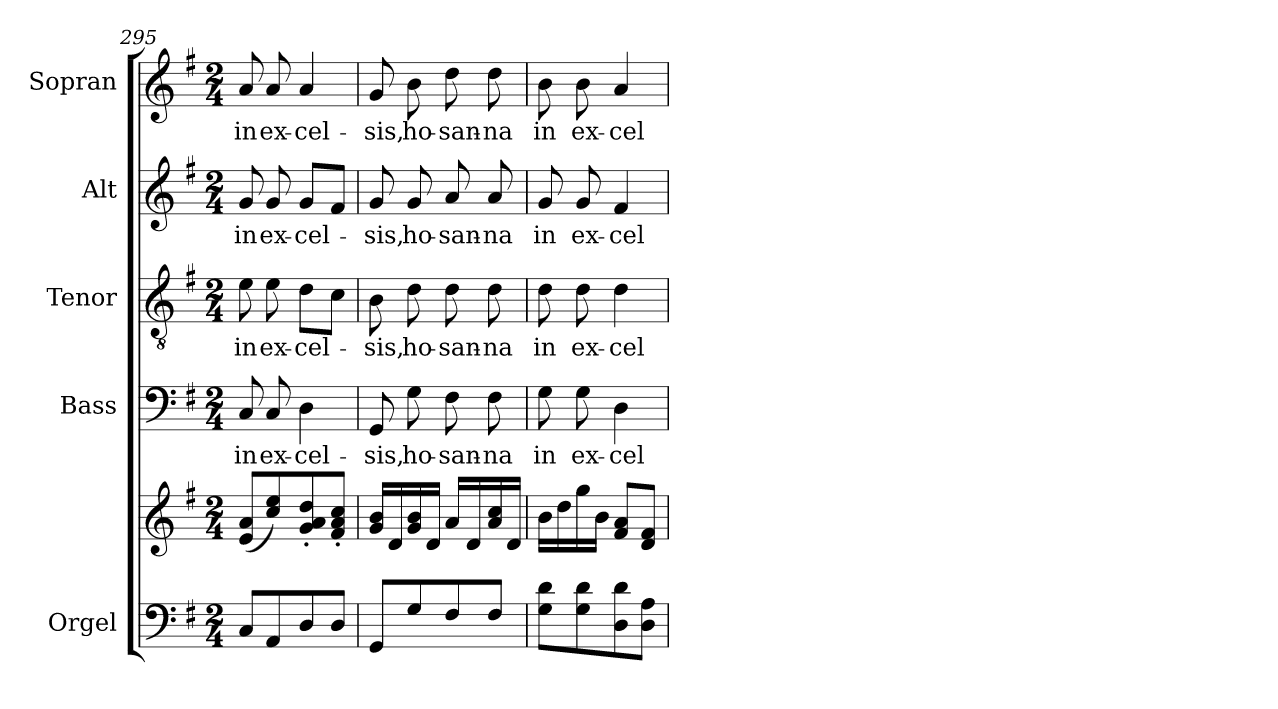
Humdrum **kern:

**kern	**kern	**kern	**text	**kern	**text	**kern	**text	**kern	**text
*part5	*part5	*part4	*part4	*part3	*part3	*part2	*part2	*part1	*part1
*staff6	*staff5	*staff4	*staff4	*staff3	*staff3	*staff2	*staff2	*staff1	*staff1
*I"Orgel	*	*I"Bass	*	*I"Tenor	*	*I"Alt	*	*I"Sopran	*
*I'Org.	*	*I'B.	*	*I'T.	*	*I'A.	*	*I'S.	*
*clefF4	*clefG2	*clefF4	*	*clefGv2	*	*clefG2	*	*clefG2	*
*k[f#]	*k[f#]	*k[f#]	*	*k[f#]	*	*k[f#]	*	*k[f#]	*
*G:	*G:	*G:	*	*G:	*	*G:	*	*G:	*
*M2/4	*M2/4	*M2/4	*	*M2/4	*	*M2/4	*	*M2/4	*
=295	=295	=295	=295	=295	=295	=295	=295	=295	=295
!	!	!	!LO:LY:b	!	!LO:LY:b	!	!LO:LY:b	!	!LO:LY:b
8C/L	(<8e/ 8a/L	8C/	in	8e\	in	8g/	in	8a/	in
!	!	!	!LO:LY:b	!	!LO:LY:b	!	!LO:LY:b	!	!LO:LY:b
8AA/	8cc/ 8ee/)	8C/	ex-	8e\	ex-	8g/	ex-	8a/	ex-
!	!	!	!LO:LY:b	!	!LO:LY:b	!	!LO:LY:b	!	!LO:LY:b
8D/	8g/'< 8a/'< 8dd/'<	4D\	-cel-	8d\L	-cel-	8g/L	-cel-	4a/	-cel-
8D/J	8f#/'< 8a/'< 8cc/'<J	.	.	8c\J	.	8f#/J	.	.	.
=296	=296	=296	=296	=296	=296	=296	=296	=296	=296
!	!	!	!LO:LY:b	!	!LO:LY:b	!	!LO:LY:b	!	!LO:LY:b
8GG/L	16g/ 16b/LL	8GG/	-sis,	8B\	-sis,	8g/	-sis,	8g/	-sis,
.	16d/	.	.	.	.	.	.	.	.
!	!	!	!LO:LY:b	!	!LO:LY:b	!	!LO:LY:b	!	!LO:LY:b
8G/	16g/ 16b/	8G\	ho-	8d\	ho-	8g/	ho-	8b\	ho-
.	16d/JJ	.	.	.	.	.	.	.	.
!	!	!	!LO:LY:b	!	!LO:LY:b	!	!LO:LY:b	!	!LO:LY:b
8F#/	16a/LL	8F#\	-san-	8d\	-san-	8a/	-san-	8dd\	-san-
.	16d/	.	.	.	.	.	.	.	.
!	!	!	!LO:LY:b	!	!LO:LY:b	!	!LO:LY:b	!	!LO:LY:b
8F#/J	16a/ 16cc/	8F#\	-na	8d\	-na	8a/	-na	8dd\	-na
.	16d/JJ	.	.	.	.	.	.	.	.
=297	=297	=297	=297	=297	=297	=297	=297	=297	=297
!	!	!	!LO:LY:b	!	!LO:LY:b	!	!LO:LY:b	!	!LO:LY:b
8G\ 8d\L	16b\LL	8G\	in	8d\	in	8g/	in	8b\	in
.	16dd\	.	.	.	.	.	.	.	.
!	!	!	!LO:LY:b	!	!LO:LY:b	!	!LO:LY:b	!	!LO:LY:b
8G\ 8d\	16gg\	8G\	ex-	8d\	ex-	8g/	ex-	8b\	ex-
.	16b\JJ	.	.	.	.	.	.	.	.
!	!	!	!LO:LY:b	!	!LO:LY:b	!	!LO:LY:b	!	!LO:LY:b
8D\ 8d\	8f#/ 8a/L	4D\	-cel-	4d\	-cel-	4f#/	-cel-	4a/	-cel-
8D\ 8A\J	8d/ 8f#/J	.	.	.	.	.	.	.	.
=	=	=	=	=	=	=	=	=	=
*-	*-	*-	*-	*-	*-	*-	*-	*-	*-
